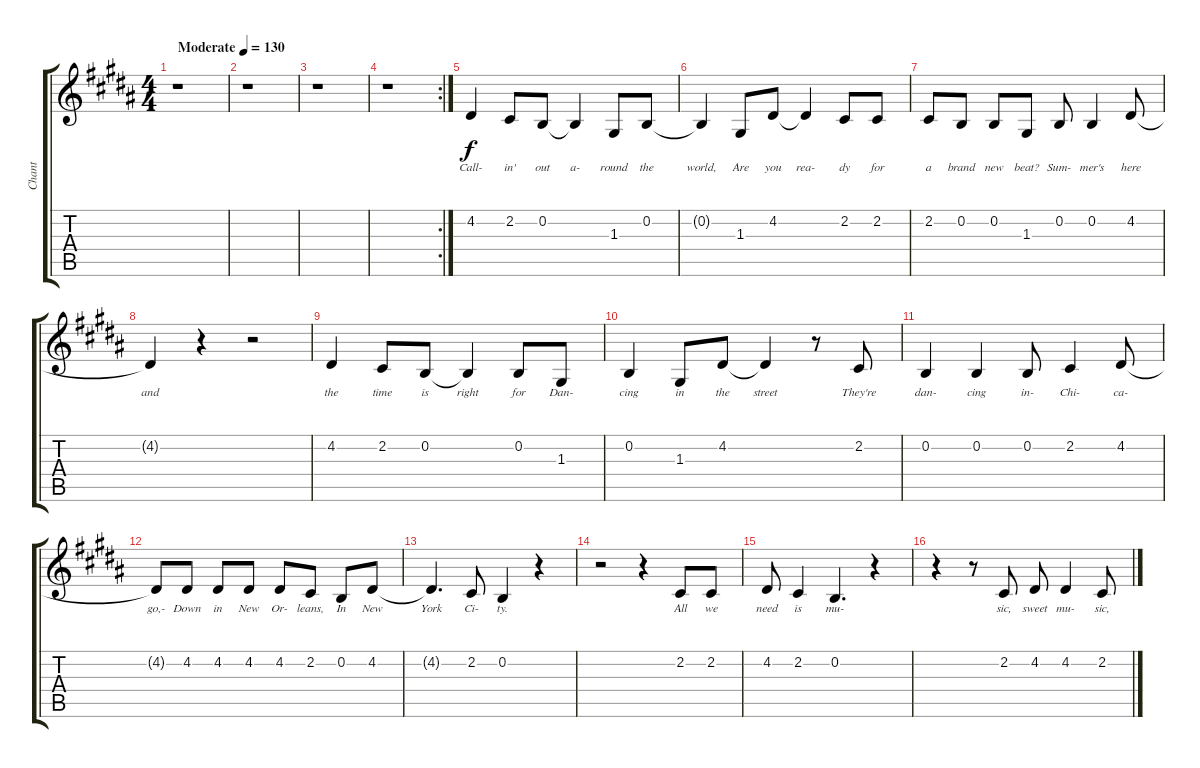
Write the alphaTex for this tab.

\track ("Chant" "Chant") {instrument clarinet}
\staff {score tabs}
\tuning (E4 B3 G3 D3 A2 E2) {hide}
\ts (4 4)
\tempo (130 "Moderate")
\clef g2
\ks b
r.1{dy f instrument clarinet} |
r.1 |
r.1 |
\rc 2
r.1 |
4.2.4{lyrics (0 "Call-") lyrics (1 "") lyrics (2 "") lyrics (3 "") lyrics (4 "")} 2.2.8{lyrics (0 "in'") lyrics (1 "") lyrics (2 "") lyrics (3 "") lyrics (4 "")} 0.2.8{lyrics (0 "out") lyrics (1 "") lyrics (2 "") lyrics (3 "") lyrics (4 "")} 0.2{t}.4{lyrics (0 "a-") lyrics (1 "") lyrics (2 "") lyrics (3 "") lyrics (4 "")} 1.3.8{lyrics (0 "round") lyrics (1 "") lyrics (2 "") lyrics (3 "") lyrics (4 "")} 0.2.8{lyrics (0 "the") lyrics (1 "") lyrics (2 "") lyrics (3 "") lyrics (4 "")} |
0.2{t}.4{lyrics (0 "world,") lyrics (1 "") lyrics (2 "") lyrics (3 "") lyrics (4 "")} 1.3.8{lyrics (0 "Are") lyrics (1 "") lyrics (2 "") lyrics (3 "") lyrics (4 "")} 4.2.8{lyrics (0 "you") lyrics (1 "") lyrics (2 "") lyrics (3 "") lyrics (4 "")} 4.2{t}.4{lyrics (0 "rea-") lyrics (1 "") lyrics (2 "") lyrics (3 "") lyrics (4 "")} 2.2.8{lyrics (0 "dy") lyrics (1 "") lyrics (2 "") lyrics (3 "") lyrics (4 "")} 2.2.8{lyrics (0 "for") lyrics (1 "") lyrics (2 "") lyrics (3 "") lyrics (4 "")} |
2.2.8{lyrics (0 "a") lyrics (1 "") lyrics (2 "") lyrics (3 "") lyrics (4 "")} 0.2.8{lyrics (0 "brand") lyrics (1 "") lyrics (2 "") lyrics (3 "") lyrics (4 "")} 0.2.8{lyrics (0 "new") lyrics (1 "") lyrics (2 "") lyrics (3 "") lyrics (4 "")} 1.3.8{lyrics (0 "beat?") lyrics (1 "") lyrics (2 "") lyrics (3 "") lyrics (4 "")} 0.2.8{lyrics (0 "Sum-") lyrics (1 "") lyrics (2 "") lyrics (3 "") lyrics (4 "")} 0.2.4{lyrics (0 "mer's") lyrics (1 "") lyrics (2 "") lyrics (3 "") lyrics (4 "")} 4.2.8{lyrics (0 "here") lyrics (1 "") lyrics (2 "") lyrics (3 "") lyrics (4 "")} |
4.2{t}.4{lyrics (0 "and") lyrics (1 "") lyrics (2 "") lyrics (3 "") lyrics (4 "")} r.4 r.2 |
4.2.4{lyrics (0 "the") lyrics (1 "") lyrics (2 "") lyrics (3 "") lyrics (4 "")} 2.2.8{lyrics (0 "time") lyrics (1 "") lyrics (2 "") lyrics (3 "") lyrics (4 "")} 0.2.8{lyrics (0 "is") lyrics (1 "") lyrics (2 "") lyrics (3 "") lyrics (4 "")} 0.2{t}.4{lyrics (0 "right") lyrics (1 "") lyrics (2 "") lyrics (3 "") lyrics (4 "")} 0.2.8{lyrics (0 "for") lyrics (1 "") lyrics (2 "") lyrics (3 "") lyrics (4 "")} 1.3.8{lyrics (0 "Dan-") lyrics (1 "") lyrics (2 "") lyrics (3 "") lyrics (4 "")} |
0.2.4{lyrics (0 "cing") lyrics (1 "") lyrics (2 "") lyrics (3 "") lyrics (4 "")} 1.3.8{lyrics (0 "in") lyrics (1 "") lyrics (2 "") lyrics (3 "") lyrics (4 "")} 4.2.8{lyrics (0 "the") lyrics (1 "") lyrics (2 "") lyrics (3 "") lyrics (4 "")} 4.2{t}.4{lyrics (0 "street") lyrics (1 "") lyrics (2 "") lyrics (3 "") lyrics (4 "")} r.8 2.2.8{lyrics (0 "They're") lyrics (1 "") lyrics (2 "") lyrics (3 "") lyrics (4 "")} |
0.2.4{lyrics (0 "dan-") lyrics (1 "") lyrics (2 "") lyrics (3 "") lyrics (4 "")} 0.2.4{lyrics (0 "cing") lyrics (1 "") lyrics (2 "") lyrics (3 "") lyrics (4 "")} 0.2.8{lyrics (0 "in-") lyrics (1 "") lyrics (2 "") lyrics (3 "") lyrics (4 "")} 2.2.4{lyrics (0 "Chi-") lyrics (1 "") lyrics (2 "") lyrics (3 "") lyrics (4 "")} 4.2.8{lyrics (0 "ca-") lyrics (1 "") lyrics (2 "") lyrics (3 "") lyrics (4 "")} |
4.2{t}.8{lyrics (0 "go,-") lyrics (1 "") lyrics (2 "") lyrics (3 "") lyrics (4 "")} 4.2.8{lyrics (0 "Down") lyrics (1 "") lyrics (2 "") lyrics (3 "") lyrics (4 "")} 4.2.8{lyrics (0 "in") lyrics (1 "") lyrics (2 "") lyrics (3 "") lyrics (4 "")} 4.2.8{lyrics (0 "New") lyrics (1 "") lyrics (2 "") lyrics (3 "") lyrics (4 "")} 4.2.8{lyrics (0 "Or-") lyrics (1 "") lyrics (2 "") lyrics (3 "") lyrics (4 "")} 2.2.8{lyrics (0 "leans,") lyrics (1 "") lyrics (2 "") lyrics (3 "") lyrics (4 "")} 0.2.8{lyrics (0 "In") lyrics (1 "") lyrics (2 "") lyrics (3 "") lyrics (4 "")} 4.2.8{lyrics (0 "New") lyrics (1 "") lyrics (2 "") lyrics (3 "") lyrics (4 "")} |
4.2{t}.4{d lyrics (0 "York") lyrics (1 "") lyrics (2 "") lyrics (3 "") lyrics (4 "")} 2.2.8{lyrics (0 "Ci-") lyrics (1 "") lyrics (2 "") lyrics (3 "") lyrics (4 "")} 0.2.4{lyrics (0 "ty.") lyrics (1 "") lyrics (2 "") lyrics (3 "") lyrics (4 "")} r.4 |
r.2 r.4 2.2.8{lyrics (0 "All") lyrics (1 "") lyrics (2 "") lyrics (3 "") lyrics (4 "")} 2.2.8{lyrics (0 "we") lyrics (1 "") lyrics (2 "") lyrics (3 "") lyrics (4 "")} |
4.2.8{lyrics (0 "need") lyrics (1 "") lyrics (2 "") lyrics (3 "") lyrics (4 "")} 2.2.4{lyrics (0 "is") lyrics (1 "") lyrics (2 "") lyrics (3 "") lyrics (4 "")} 0.2.4{d lyrics (0 "mu-") lyrics (1 "") lyrics (2 "") lyrics (3 "") lyrics (4 "")} r.4 |
r.4 r.8 2.2.8{lyrics (0 "sic,") lyrics (1 "") lyrics (2 "") lyrics (3 "") lyrics (4 "")} 4.2.8{lyrics (0 "sweet") lyrics (1 "") lyrics (2 "") lyrics (3 "") lyrics (4 "")} 4.2.4{lyrics (0 "mu-") lyrics (1 "") lyrics (2 "") lyrics (3 "") lyrics (4 "")} 2.2.8{lyrics (0 "sic,") lyrics (1 "") lyrics (2 "") lyrics (3 "") lyrics (4 "")}
